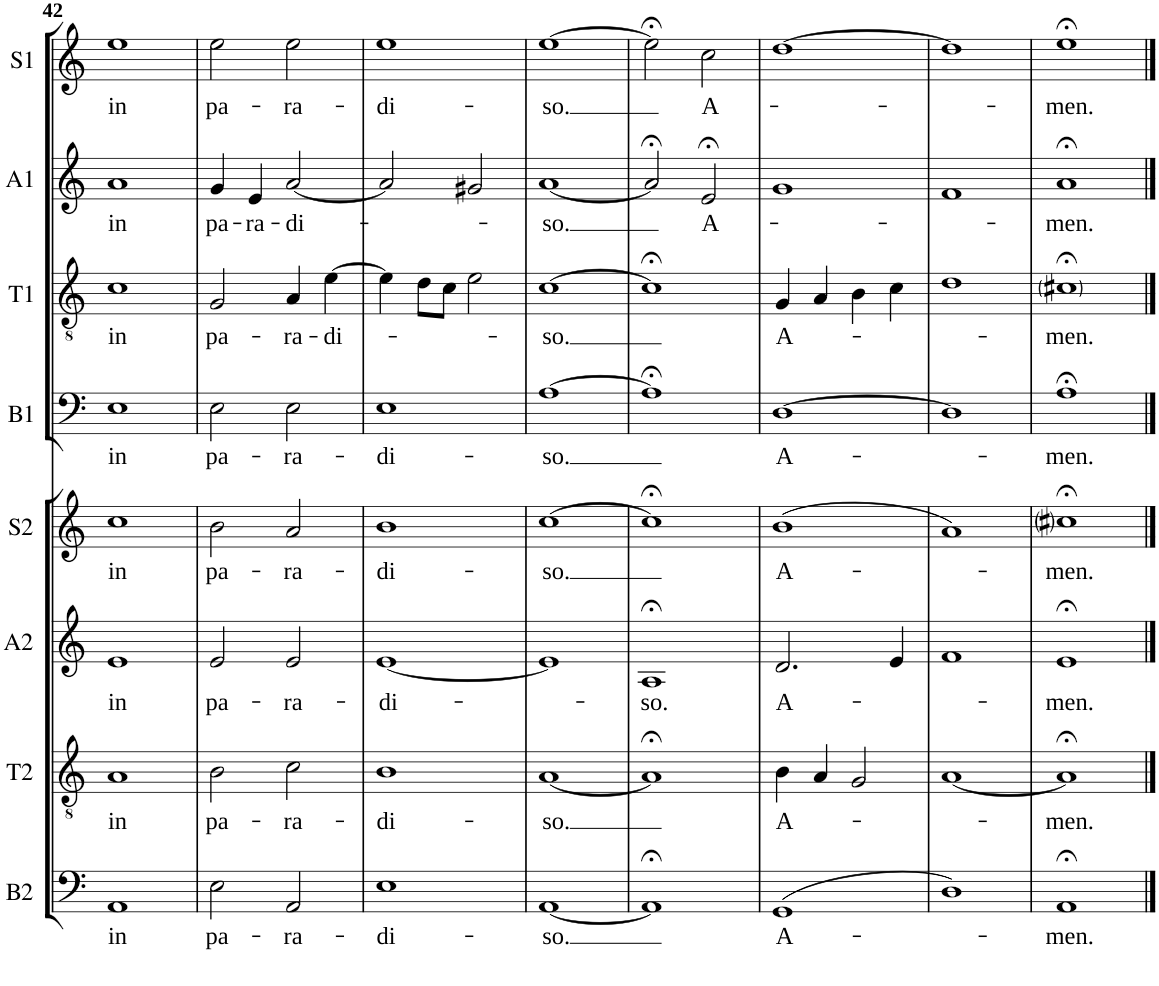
**kern	**text	**kern	**text	**kern	**text	**kern	**text	**kern	**text	**kern	**text	**kern	**text	**kern	**text
*part8	*part8	*part7	*part7	*part6	*part6	*part5	*part5	*part4	*part4	*part3	*part3	*part2	*part2	*part1	*part1
*staff8	*staff8	*staff7	*staff7	*staff6	*staff6	*staff5	*staff5	*staff4	*staff4	*staff3	*staff3	*staff2	*staff2	*staff1	*staff1
*I"Basse 2	*	*I"Ténor 2	*	*I"Alto 2	*	*I"Soprano 2	*	*I"Basse 1	*	*I"Tenor 1	*	*I"Alto 1	*	*I"Soprano 1	*
*I'B2	*	*I'T2	*	*I'A2	*	*I'S2	*	*I'B1	*	*I'T1	*	*I'A1	*	*I'S1	*
!!LO:PB:g=z
*clefF4	*	*clefGv2	*	*clefG2	*	*clefG2	*	*clefF4	*	*clefGv2	*	*clefG2	*	*clefG2	*
*k[]	*	*k[]	*	*k[]	*	*k[]	*	*k[]	*	*k[]	*	*k[]	*	*k[]	*
*M2/2	*	*M2/2	*	*M2/2	*	*M2/2	*	*M2/2	*	*M2/2	*	*M2/2	*	*M2/2	*
=42	=42	=42	=42	=42	=42	=42	=42	=42	=42	=42	=42	=42	=42	=42	=42
!	!LO:LY:b	!	!LO:LY:b	!	!LO:LY:b	!	!LO:LY:b	!	!LO:LY:b	!	!LO:LY:b	!	!LO:LY:b	!	!LO:LY:b
1AA	in	1A	in	1e	in	1cc	in	1E	in	1c	in	1a	in	1ee	in
=43	=43	=43	=43	=43	=43	=43	=43	=43	=43	=43	=43	=43	=43	=43	=43
!	!LO:LY:b	!	!LO:LY:b	!	!LO:LY:b	!	!LO:LY:b	!	!LO:LY:b	!	!LO:LY:b	!	!LO:LY:b	!	!LO:LY:b
2E\	pa-	2B\	pa-	2e/	pa-	2b\	pa-	2E\	pa-	2G/	pa-	4g/	pa-	2ee\	pa-
!	!	!	!	!	!	!	!	!	!	!	!	!	!LO:LY:b	!	!
.	.	.	.	.	.	.	.	.	.	.	.	4e/	-ra-	.	.
!	!LO:LY:b	!	!LO:LY:b	!	!LO:LY:b	!	!LO:LY:b	!	!LO:LY:b	!	!LO:LY:b	!	!LO:LY:b	!	!LO:LY:b
2AA/	-ra-	2c\	-ra-	2e/	-ra-	2a/	-ra-	2E\	-ra-	4A/	-ra-	[2a/	-di-	2ee\	-ra-
!	!	!	!	!	!	!	!	!	!	!	!LO:LY:b	!	!	!	!
.	.	.	.	.	.	.	.	.	.	[4e\	-di-	.	.	.	.
=44	=44	=44	=44	=44	=44	=44	=44	=44	=44	=44	=44	=44	=44	=44	=44
!	!LO:LY:b	!	!LO:LY:b	!	!LO:LY:b	!	!LO:LY:b	!	!LO:LY:b	!	!	!	!	!	!LO:LY:b
1E	-di-	1B	-di-	[1e	-di-	1b	-di-	1E	-di-	4e\]	.	2a/]	.	1ee	-di-
.	.	.	.	.	.	.	.	.	.	8d\L	.	.	.	.	.
.	.	.	.	.	.	.	.	.	.	8c\J	.	.	.	.	.
.	.	.	.	.	.	.	.	.	.	2e\	.	2g#X/	.	.	.
=45	=45	=45	=45	=45	=45	=45	=45	=45	=45	=45	=45	=45	=45	=45	=45
!	!LO:LY:b	!	!LO:LY:b	!	!	!	!LO:LY:b	!	!LO:LY:b	!	!LO:LY:b	!	!LO:LY:b	!	!LO:LY:b
[1AA	-so.	[1A	-so.	1e]	.	[1cc	-so.	[1A	-so.	[1c	so.	[1a	-so.	[1ee	-so.
=46	=46	=46	=46	=46	=46	=46	=46	=46	=46	=46	=46	=46	=46	=46	=46
!	!	!	!	!	!LO:LY:b	!	!	!	!	!	!	!	!	!	!
1AA;<]	.	1A;<]	.	1A;<	-so.	1cc;<]	.	1A;<]	.	1c;<]	.	2a;</]	.	2ee;<\]	.
!	!	!	!	!	!	!	!	!	!	!	!	!	!LO:LY:b	!	!LO:LY:b
.	.	.	.	.	.	.	.	.	.	.	.	2e;</	A-	2cc\	A-
=47	=47	=47	=47	=47	=47	=47	=47	=47	=47	=47	=47	=47	=47	=47	=47
!	!LO:LY:b	!	!LO:LY:b	!	!LO:LY:b	!	!LO:LY:b	!	!LO:LY:b	!	!LO:LY:b	!	!	!	!
(>1GG	A-	4B\	A-	2.d/	A-	(>1b	A-	[1D	A-	4G/	A-	1g	.	[1dd	.
.	.	4A/	.	.	.	.	.	.	.	4A/	.	.	.	.	.
.	.	2G/	.	.	.	.	.	.	.	4B\	.	.	.	.	.
.	.	.	.	4e/	.	.	.	.	.	4c\	.	.	.	.	.
=48	=48	=48	=48	=48	=48	=48	=48	=48	=48	=48	=48	=48	=48	=48	=48
1D)	.	[1A	.	1f	.	1a)	.	1D]	.	1d	.	1f	.	1dd]	.
=49	=49	=49	=49	=49	=49	=49	=49	=49	=49	=49	=49	=49	=49	=49	=49
!	!LO:LY:b	!	!LO:LY:b	!	!LO:LY:b	!	!LO:LY:b	!	!LO:LY:b	!	!LO:LY:b	!	!LO:LY:b	!	!LO:LY:b
1AA;<	-men.	1A;<]	-men.	1e;<	-men.	1cc#i;<	-men.	1A;<	-men.	1c#i;<	-men.	1a;<	-men.	1ee;<	-men.
==	==	==	==	==	==	==	==	==	==	==	==	==	==	==	==
*-	*-	*-	*-	*-	*-	*-	*-	*-	*-	*-	*-	*-	*-	*-	*-
